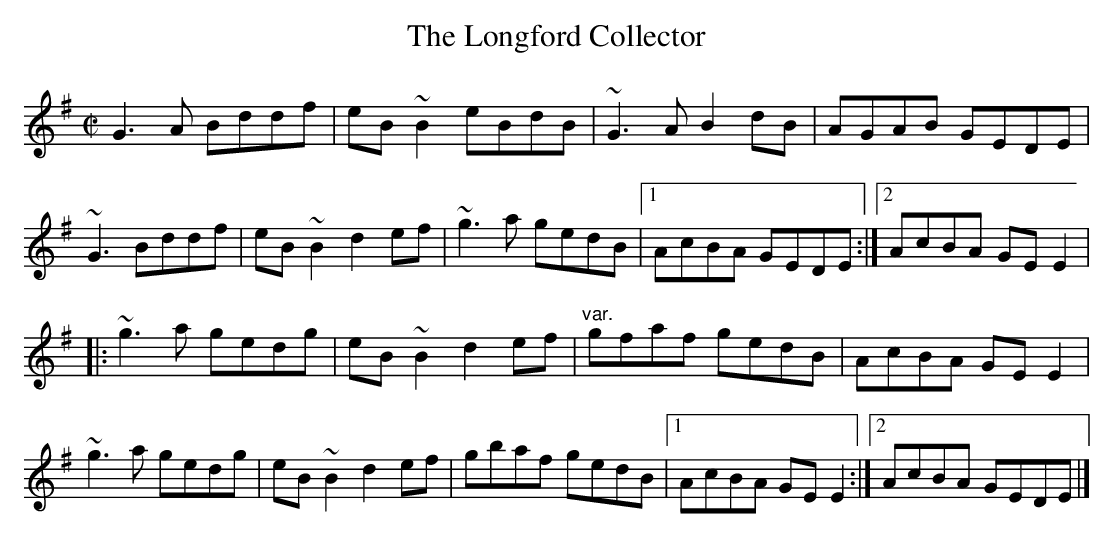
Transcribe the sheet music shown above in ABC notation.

X:1
T:Longford Collector, The
M:C|
L:1/8
K:G
G3A Bddf|eB~B2 eBdB|~G3A B2dB|AGAB GEDE|!
~G3 Bddf|eB~B2 d2ef|~g3a gedB|1AcBA GEDE:|2AcBA GEE2|!
|:~g3a gedg|eB~B2 d2ef|"var."gfaf gedB|AcBA GEE2|!
~g3a gedg|eB~B2 d2ef|gbaf gedB|1AcBA GEE2:|2AcBA GEDE|]!
